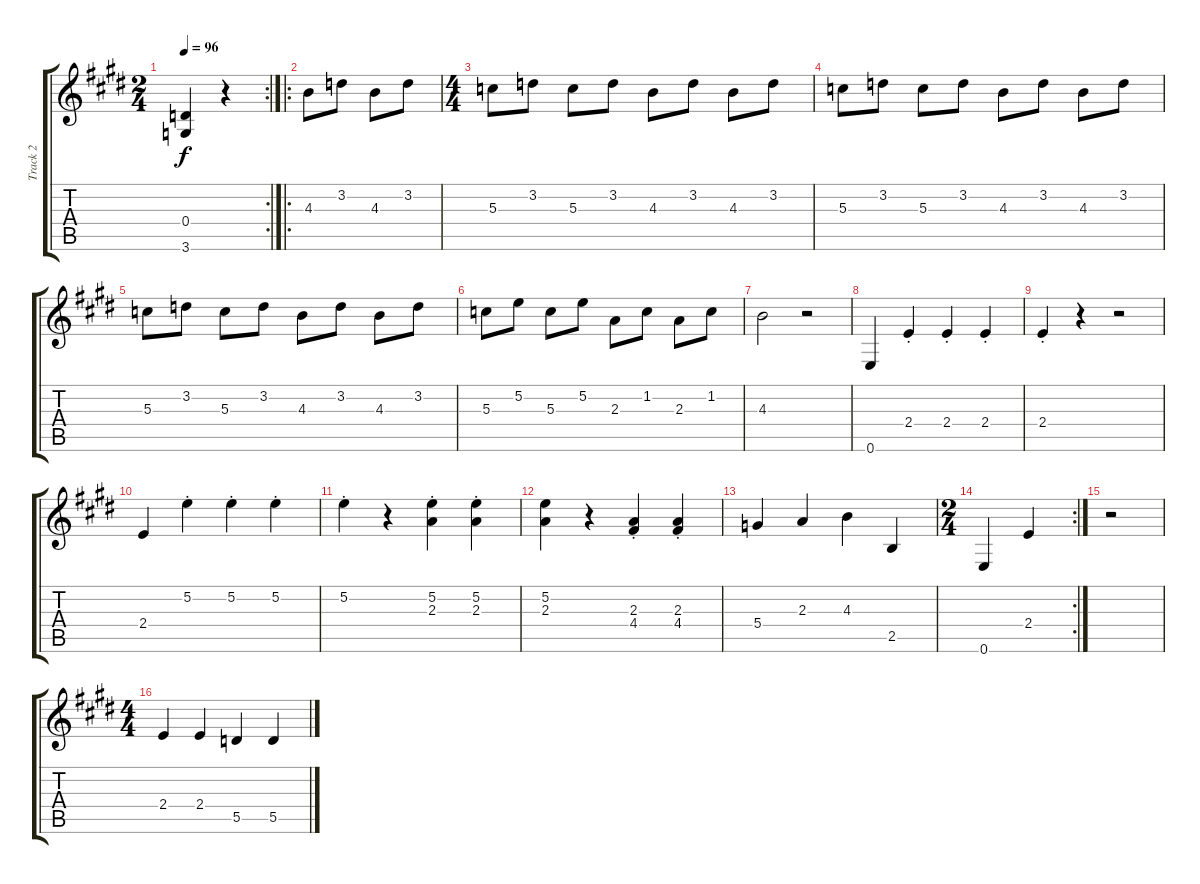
\track ("Track 2" "Track 2") {instrument acousticguitarnylon}
\staff {score tabs}
\tuning (E4 B3 G3 D3 A2 E2) {hide}
\rc 2
\ts (2 4)
\tempo 96
\clef g2
\ks e
(0.4 3.6).4{dy f} r.4 |
\ro
4.3.8 3.2.8 4.3.8 3.2.8 |
\ts (4 4)
5.3.8 3.2.8 5.3.8 3.2.8 4.3.8 3.2.8 4.3.8 3.2.8 |
5.3.8 3.2.8 5.3.8 3.2.8 4.3.8 3.2.8 4.3.8 3.2.8 |
5.3.8 3.2.8 5.3.8 3.2.8 4.3.8 3.2.8 4.3.8 3.2.8 |
5.3.8 5.2.8 5.3.8 5.2.8 2.3.8 1.2.8 2.3.8 1.2.8 |
4.3.2 r.2 |
0.6.4 2.4{st}.4 2.4{st}.4 2.4{st}.4 |
2.4{st}.4 r.4 r.2 |
2.4.4 5.2{st}.4 5.2{st}.4 5.2{st}.4 |
5.2{st}.4 r.4 (5.2{st} 2.3{st}).4 (5.2{st} 2.3{st}).4 |
(5.2 2.3).4 r.4 (2.3{st} 4.4{st}).4 (2.3{st} 4.4{st}).4 |
5.4.4 2.3.4 4.3.4 2.5.4 |
\rc 2
\ts (2 4)
0.6.4 2.4.4 |
r.2 |
\ts (4 4)
2.4.4 2.4.4 5.5.4 5.5.4
